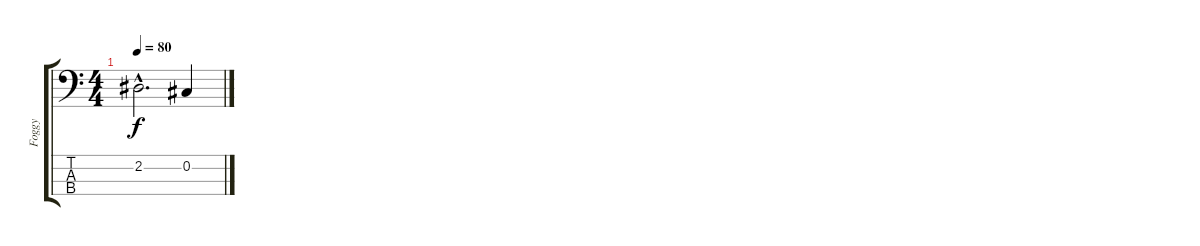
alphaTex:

\track ("Foggy" "Foggy") {instrument acousticbass}
\staff {score tabs}
\tuning (Gb2 Db2 Ab1 Eb1) {hide}
\ts (4 4)
\tempo 80
\clef f4
\ks c
2.2{hac}.2{d dy f} 0.2.4
